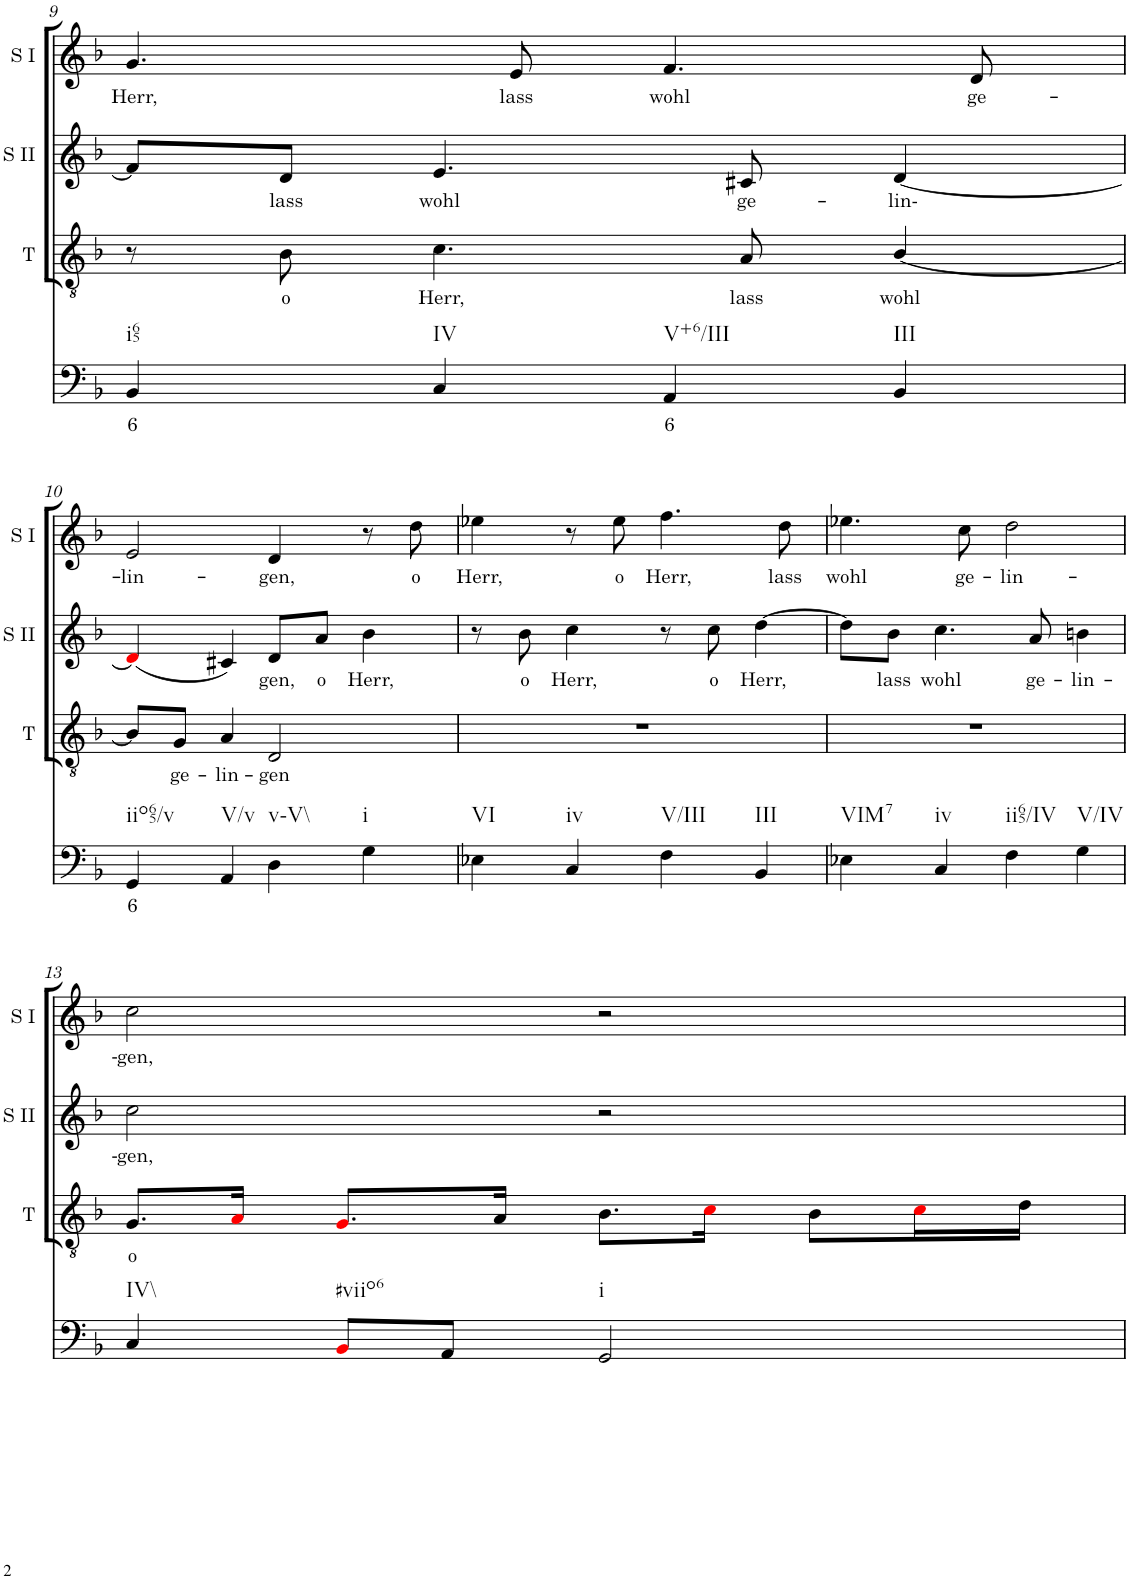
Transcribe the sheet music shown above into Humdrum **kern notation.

**kern	**text	**kern	**text	**kern	**text	**kern	**text
*part4	*part4	*part3	*part3	*part2	*part2	*part1	*part1
*staff4	*staff4	*staff3	*staff3	*staff2	*staff2	*staff1	*staff1
*I"Continuo	*	*I"Tenor	*	*I"Soprano II	*	*I"Soprano I	*
*	*	*I'T	*	*I'S II	*	*I'S I	*
!!LO:PB:g=z
*clefF4	*	*clefGv2	*	*clefG2	*	*clefG2	*
*k[b-]	*	*k[b-]	*	*k[b-]	*	*k[b-]	*
*M4/4	*	*M4/4	*	*M4/4	*	*M4/4	*
=9	=9	=9	=9	=9	=9	=9	=9
!LO:TX:b:t=i65	!	!	!	!	!	!	!
!	!LO:LY:b	!	!	!	!	!	!LO:LY:b
4BB-/	6	8r	.	8f/L]	.	4.g/	Herr,
!	!	!	!LO:LY:b	!	!LO:LY:b	!	!
.	.	8B-\	o	8d/J	lass	.	.
!LO:TX:b:t=IV	!	!	!	!	!	!	!
!	!	!	!LO:LY:b	!	!LO:LY:b	!	!
4C/	.	4.c\	Herr,	4.e/	wohl	.	.
!	!	!	!	!	!	!	!LO:LY:b
.	.	.	.	.	.	8e/	lass
!LO:TX:b:t=V+6/III	!	!	!	!	!	!	!
!	!LO:LY:b	!	!	!	!	!	!LO:LY:b
4AA/	6	.	.	.	.	4.f/	wohl
!	!	!	!LO:LY:b	!	!LO:LY:b	!	!
.	.	8A/	lass	8c#X/	ge-	.	.
!LO:TX:b:t=III	!	!	!	!	!	!	!
!	!	!	!LO:LY:b	!	!LO:LY:b	!	!
4BB-/	.	[4B-/	wohl	[4d/	lin-	.	.
!	!	!	!	!	!	!	!LO:LY:b
.	.	.	.	.	.	8d/	ge-
!!LO:LB:g=z
=10	=10	=10	=10	=10	=10	=10	=10
!LO:TX:b:t=iio65/v	!	!	!	!	!	!	!
!	!LO:LY:b	!	!	!	!	!	!LO:LY:b
4GG/	6	8B-/L]	.	(4di/]	.	2e/	lin-
!	!	!	!LO:LY:b	!	!	!	!
.	.	8G/J	ge-	.	.	.	.
!LO:TX:b:t=V/v	!	!	!	!	!	!	!
!	!	!	!LO:LY:b	!	!	!	!
4AA/	.	4A/	lin-	4c#X/)	.	.	.
!LO:TX:b:t=v\\-V\\	!	!	!	!	!	!	!
!	!	!	!LO:LY:b	!	!LO:LY:b	!	!LO:LY:b
4D\	.	2D/	gen	8d/L	gen,	4d/	gen,
!	!	!	!	!	!LO:LY:b	!	!
.	.	.	.	8a/J	o	.	.
!LO:TX:b:t=i	!	!	!	!	!	!	!
!	!	!	!	!	!LO:LY:b	!	!
4G\	.	.	.	4b-\	Herr,	8r	.
!	!	!	!	!	!	!	!LO:LY:b
.	.	.	.	.	.	8dd\	o
=11	=11	=11	=11	=11	=11	=11	=11
!LO:TX:b:t=VI	!	!	!	!	!	!	!
!	!	!	!	!	!	!	!LO:LY:b
4E-X\	.	1r	.	8r	.	4ee-X\	Herr,
!	!	!	!	!	!LO:LY:b	!	!
.	.	.	.	8b-\	o	.	.
!LO:TX:b:t=iv	!	!	!	!	!	!	!
!	!	!	!	!	!LO:LY:b	!	!
4C/	.	.	.	4cc\	Herr,	8r	.
!	!	!	!	!	!	!	!LO:LY:b
.	.	.	.	.	.	8ee-\	o
!LO:TX:b:t=V/III	!	!	!	!	!	!	!
!	!	!	!	!	!	!	!LO:LY:b
4F\	.	.	.	8r	.	4.ff\	Herr,
!	!	!	!	!	!LO:LY:b	!	!
.	.	.	.	8cc\	o	.	.
!LO:TX:b:t=III	!	!	!	!	!	!	!
!	!	!	!	!	!LO:LY:b	!	!
4BB-/	.	.	.	[4dd\	Herr,	.	.
!	!	!	!	!	!	!	!LO:LY:b
.	.	.	.	.	.	8dd\	lass
=12	=12	=12	=12	=12	=12	=12	=12
!LO:TX:b:t=VIM7	!	!	!	!	!	!	!
!	!	!	!	!	!	!	!LO:LY:b
4E-X\	.	1r	.	8dd\L]	.	4.ee-X\	wohl
!	!	!	!	!	!LO:LY:b	!	!
.	.	.	.	8b-\J	lass	.	.
!LO:TX:b:t=iv	!	!	!	!	!	!	!
!	!	!	!	!	!LO:LY:b	!	!
4C/	.	.	.	4.cc\	wohl	.	.
!	!	!	!	!	!	!	!LO:LY:b
.	.	.	.	.	.	8cc\	ge-
!LO:TX:b:t=ii65/IV	!	!	!	!	!	!	!
!	!	!	!	!	!	!	!LO:LY:b
4F\	.	.	.	.	.	2dd\	lin-
!	!	!	!	!	!LO:LY:b	!	!
.	.	.	.	8a/	ge-	.	.
!LO:TX:b:t=V/IV	!	!	!	!	!	!	!
!	!	!	!	!	!LO:LY:b	!	!
4G\	.	.	.	4bn\	lin-	.	.
!!LO:LB:g=z
=13	=13	=13	=13	=13	=13	=13	=13
!LO:TX:b:t=IV\\	!	!	!	!	!	!	!
!	!	!	!LO:LY:b	!	!LO:LY:b	!	!LO:LY:b
4C/	.	8.G/L	o	2cc\	gen,	2cc\	gen,
.	.	16Ai/Jk	.	.	.	.	.
!LO:TX:b:t=#viio6	!	!	!	!	!	!	!
8BB-i/L	.	8.Gi/L	.	.	.	.	.
8AA/J	.	.	.	.	.	.	.
.	.	16A/Jk	.	.	.	.	.
!LO:TX:b:t=i	!	!	!	!	!	!	!
2GG/	.	8.B-\L	.	2r	.	2r	.
.	.	16ci\Jk	.	.	.	.	.
.	.	8B-\L	.	.	.	.	.
.	.	16ci\L	.	.	.	.	.
.	.	16d\JJ	.	.	.	.	.
=	=	=	=	=	=	=	=
*-	*-	*-	*-	*-	*-	*-	*-
